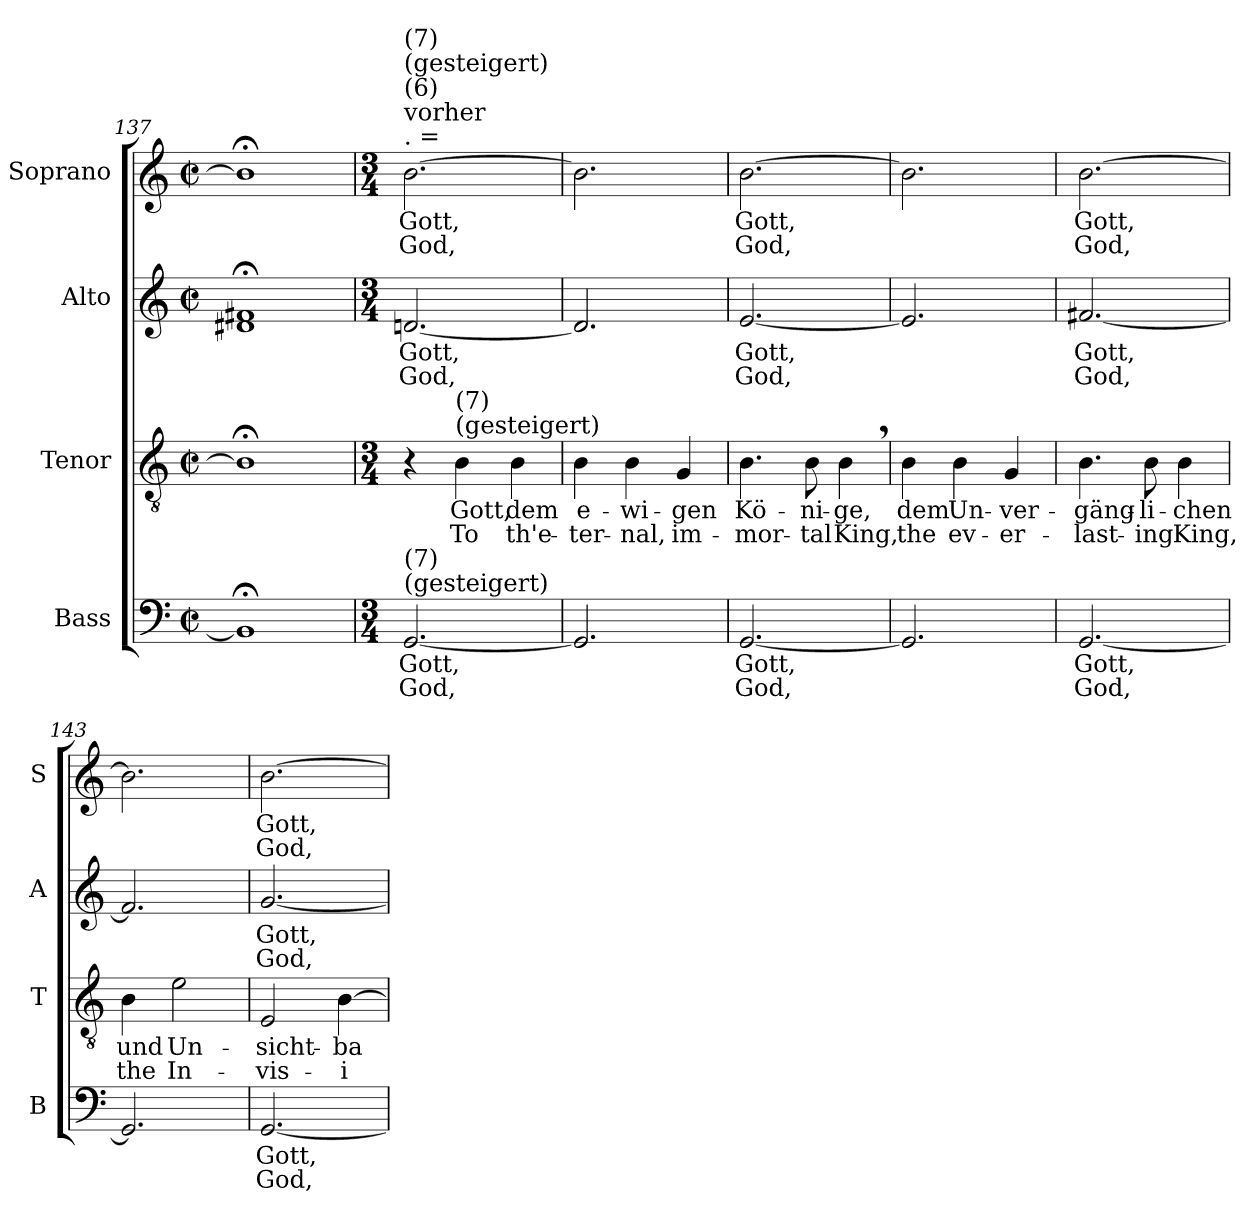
**kern	**text	**text	**kern	**text	**text	**kern	**text	**text	**kern	**text	**text
*part4	*part4	*part4	*part3	*part3	*part3	*part2	*part2	*part2	*part1	*part1	*part1
*staff4	*staff4	*staff4	*staff3	*staff3	*staff3	*staff2	*staff2	*staff2	*staff1	*staff1	*staff1
*I"Bass	*	*	*I"Tenor	*	*	*I"Alto	*	*	*I"Soprano	*	*
*I'B	*	*	*I'T	*	*	*I'A	*	*	*I'S	*	*
*clefF4	*	*	*clefGv2	*	*	*clefG2	*	*	*clefG2	*	*
*k[]	*	*	*k[]	*	*	*k[]	*	*	*k[]	*	*
*C:	*	*	*C:	*	*	*C:	*	*	*C:	*	*
*M2/2	*	*	*M2/2	*	*	*M2/2	*	*	*M2/2	*	*
*met(c|)	*	*	*met(c|)	*	*	*met(c|)	*	*	*met(c|)	*	*
=137	=137	=137	=137	=137	=137	=137	=137	=137	=137	=137	=137
*	*	*	*	*	*	*^	*	*	*	*	*
1BB;<]	.	.	1B;<]	.	.	1f#X;<	1d#X	.	.	1b;<]	.	.
*	*	*	*	*	*	*v	*v	*	*	*	*	*
=138	=138	=138	=138	=138	=138	=138	=138	=138	=138	=138	=138
*M3/4	*	*	*M3/4	*	*	*M3/4	*	*	*M3/4	*	*
*	*	*	*	*	*	*^	*	*	*	*	*
!	!LO:LY:b	!LO:LY:b	!	!	!	!	!	!	!	!	!	!
*	*	*	*	*	*	*v	*v	*	*	*	*	*
*	*	*	*	*	*	*^	*	*	*	*	*
!	!	!	!	!	!	!	!	!LO:LY:b	!LO:LY:b	!	!	!
*	*	*	*	*	*	*v	*v	*	*	*	*	*
*	*	*	*	*	*	*^	*	*	*	*	*
!	!	!	!	!	!	!	!	!	!	!LO:TX:a:t=. =	!	!
!	!	!	!	!	!	!	!	!	!	!LO:TX:a:t=vorher	!	!
!	!	!	!	!	!	!	!	!	!	!LO:TX:a:t=(6)	!	!
!	!	!	!	!	!	!	!	!	!	!LO:TX:a:t=(gesteigert)	!	!
!	!	!	!	!	!	!	!	!	!	!LO:TX:a:t=(7)	!	!
!	!	!	!	!	!	!LO:TX:a:t=(gesteigert)	!	!	!	!	!	!
!	!	!	!	!	!	!LO:TX:a:t=(7)	!	!	!	!	!	!
!LO:TX:a:t=(gesteigert)	!	!	!	!	!	!	!	!	!	!	!	!
!LO:TX:a:t=(7)	!	!	!	!	!	!	!	!	!	!	!	!
!	!	!	!	!	!	!	!	!	!	!	!LO:LY:b	!LO:LY:b
*	*	*	*	*	*	*v	*v	*	*	*	*	*
[2.GG/	Gott,	God,	4r	.	.	[2.dn/	Gott,	God,	[2.b\	Gott,	God,
!	!	!	!LO:TX:a:t=(gesteigert)	!	!	!	!	!	!	!	!
!	!	!	!LO:TX:a:t=(7)	!	!	!	!	!	!	!	!
!	!	!	!	!LO:LY:b	!LO:LY:b	!	!	!	!	!	!
.	.	.	4B\	Gott,	To	.	.	.	.	.	.
!	!	!	!	!LO:LY:b	!LO:LY:b	!	!	!	!	!	!
.	.	.	4B\	dem	th'e-	.	.	.	.	.	.
=139	=139	=139	=139	=139	=139	=139	=139	=139	=139	=139	=139
!	!	!	!	!LO:LY:b	!LO:LY:b	!	!	!	!	!	!
2.GG/]	.	.	4B\	e-	-ter-	2.d/]	.	.	2.b\]	.	.
!	!	!	!	!LO:LY:b	!LO:LY:b	!	!	!	!	!	!
.	.	.	4B\	-wi-	-nal,	.	.	.	.	.	.
!	!	!	!	!LO:LY:b	!LO:LY:b	!	!	!	!	!	!
.	.	.	4G/	-gen	im-	.	.	.	.	.	.
!!LO:LB:g=z
=140	=140	=140	=140	=140	=140	=140	=140	=140	=140	=140	=140
!	!LO:LY:b	!LO:LY:b	!	!	!	!	!	!	!	!	!
!	!	!	!	!LO:LY:b	!LO:LY:b	!	!	!	!	!	!
!	!	!	!	!	!	!	!LO:LY:b	!LO:LY:b	!	!	!
!	!	!	!	!	!	!	!	!	!	!LO:LY:b	!LO:LY:b
[2.GG/	Gott,	God,	4.B\	Kö-	-mor-	[2.e/	Gott,	God,	[2.b\	Gott,	God,
!	!	!	!	!LO:LY:b	!LO:LY:b	!	!	!	!	!	!
.	.	.	8B\	-ni-	-tal	.	.	.	.	.	.
!	!	!	!	!LO:LY:b	!LO:LY:b	!	!	!	!	!	!
.	.	.	4B,>\	-ge,	King,	.	.	.	.	.	.
=141	=141	=141	=141	=141	=141	=141	=141	=141	=141	=141	=141
!	!	!	!	!LO:LY:b	!LO:LY:b	!	!	!	!	!	!
2.GG/]	.	.	4B\	dem	the	2.e/]	.	.	2.b\]	.	.
!	!	!	!	!LO:LY:b	!LO:LY:b	!	!	!	!	!	!
.	.	.	4B\	Un-	ev-	.	.	.	.	.	.
!	!	!	!	!LO:LY:b	!LO:LY:b	!	!	!	!	!	!
.	.	.	4G/	-ver-	-er-	.	.	.	.	.	.
=142	=142	=142	=142	=142	=142	=142	=142	=142	=142	=142	=142
!	!LO:LY:b	!LO:LY:b	!	!	!	!	!	!	!	!	!
!	!	!	!	!LO:LY:b	!LO:LY:b	!	!	!	!	!	!
!	!	!	!	!	!	!	!LO:LY:b	!LO:LY:b	!	!	!
!	!	!	!	!	!	!	!	!	!	!LO:LY:b	!LO:LY:b
[2.GG/	Gott,	God,	4.B\	-gäng-	-last-	[2.f#X/	Gott,	God,	[2.b\	Gott,	God,
!	!	!	!	!LO:LY:b	!LO:LY:b	!	!	!	!	!	!
.	.	.	8B\	-li-	-ing	.	.	.	.	.	.
!	!	!	!	!LO:LY:b	!LO:LY:b	!	!	!	!	!	!
.	.	.	4B\	-chen	King,	.	.	.	.	.	.
=143	=143	=143	=143	=143	=143	=143	=143	=143	=143	=143	=143
!	!	!	!	!LO:LY:b	!LO:LY:b	!	!	!	!	!	!
2.GG/]	.	.	4B\	und	the	2.f#/]	.	.	2.b\]	.	.
!	!	!	!	!LO:LY:b	!LO:LY:b	!	!	!	!	!	!
.	.	.	2e\	Un-	In-	.	.	.	.	.	.
=144	=144	=144	=144	=144	=144	=144	=144	=144	=144	=144	=144
!	!LO:LY:b	!LO:LY:b	!	!	!	!	!	!	!	!	!
!	!	!	!	!LO:LY:b	!LO:LY:b	!	!	!	!	!	!
!	!	!	!	!	!	!	!LO:LY:b	!LO:LY:b	!	!	!
!	!	!	!	!	!	!	!	!	!	!LO:LY:b	!LO:LY:b
[2.GG/	Gott,	God,	2E/	-sicht-	-vis-	[2.g/	Gott,	God,	[2.b\	Gott,	God,
!	!	!	!	!LO:LY:b	!LO:LY:b	!	!	!	!	!	!
.	.	.	[4B\	-ba-	-i-	.	.	.	.	.	.
=	=	=	=	=	=	=	=	=	=	=	=
*-	*-	*-	*-	*-	*-	*-	*-	*-	*-	*-	*-
